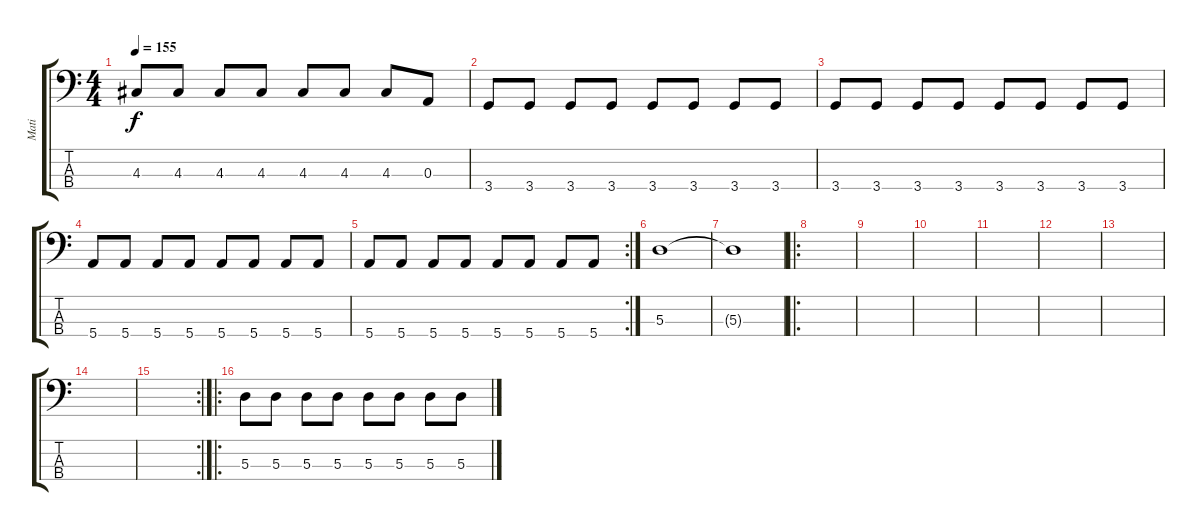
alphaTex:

\track ("Mati" "Mati") {instrument electricbasspick}
\staff {score tabs}
\tuning (G2 D2 A1 E1) {hide}
\ts (4 4)
\tempo 155
\clef f4
\ks c
4.3.8{dy f} 4.3.8 4.3.8 4.3.8 4.3.8 4.3.8 4.3.8 0.3.8 |
3.4.8 3.4.8 3.4.8 3.4.8 3.4.8 3.4.8 3.4.8 3.4.8 |
3.4.8 3.4.8 3.4.8 3.4.8 3.4.8 3.4.8 3.4.8 3.4.8 |
5.4.8 5.4.8 5.4.8 5.4.8 5.4.8 5.4.8 5.4.8 5.4.8 |
\rc 2
5.4.8 5.4.8 5.4.8 5.4.8 5.4.8 5.4.8 5.4.8 5.4.8 |
5.3.1 |
5.3{t}.1 |
\ro
|
|
|
|
|
|
|
\rc 2
|
\ro
5.3.8 5.3.8 5.3.8 5.3.8 5.3.8 5.3.8 5.3.8 5.3.8
